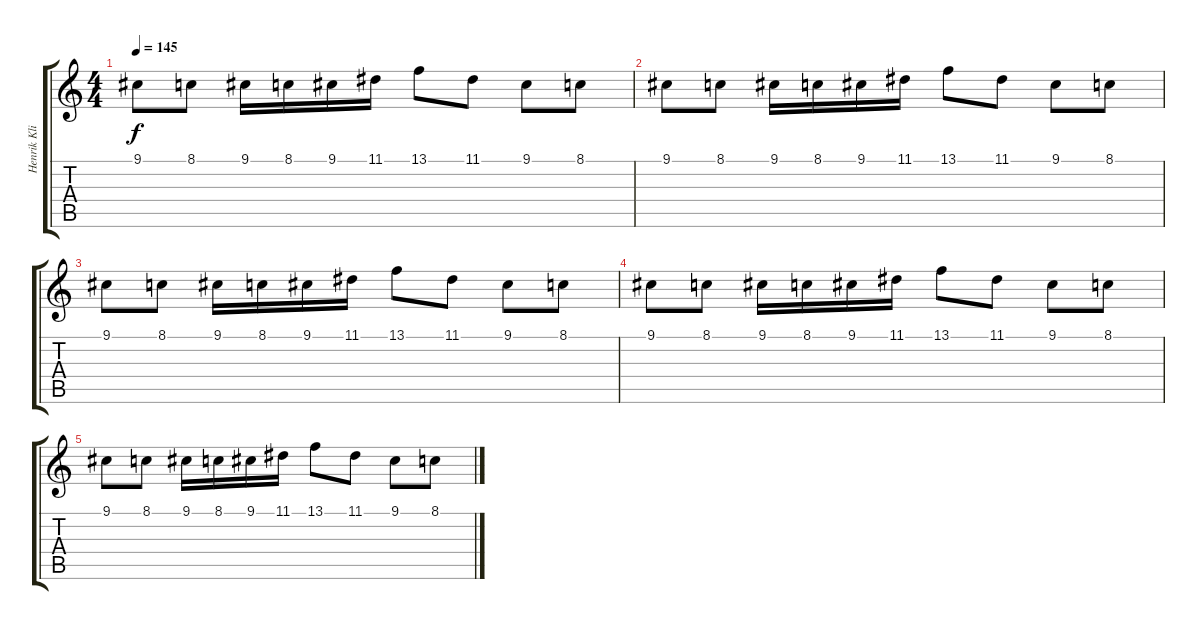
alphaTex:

\track ("Henrik Klingenberg" "Henrik Kli") {instrument harpsichord}
\staff {score tabs}
\tuning (E4 B3 G3 D3 A2 E2) {hide}
\ts (4 4)
\tempo 145
\clef g2
\ks c
9.1.8{dy f} 8.1.8 9.1.16 8.1.16 9.1.16 11.1.16 13.1.8 11.1.8 9.1.8 8.1.8 |
9.1.8{instrument harpsichord} 8.1.8 9.1.16 8.1.16 9.1.16 11.1.16 13.1.8 11.1.8 9.1.8 8.1.8 |
9.1.8{volume 0} 8.1.8 9.1.16 8.1.16 9.1.16 11.1.16 13.1.8 11.1.8 9.1.8 8.1.8 |
9.1.8 8.1.8 9.1.16 8.1.16 9.1.16 11.1.16 13.1.8 11.1.8 9.1.8 8.1.8 |
9.1.8 8.1.8 9.1.16 8.1.16 9.1.16 11.1.16 13.1.8 11.1.8 9.1.8 8.1.8
